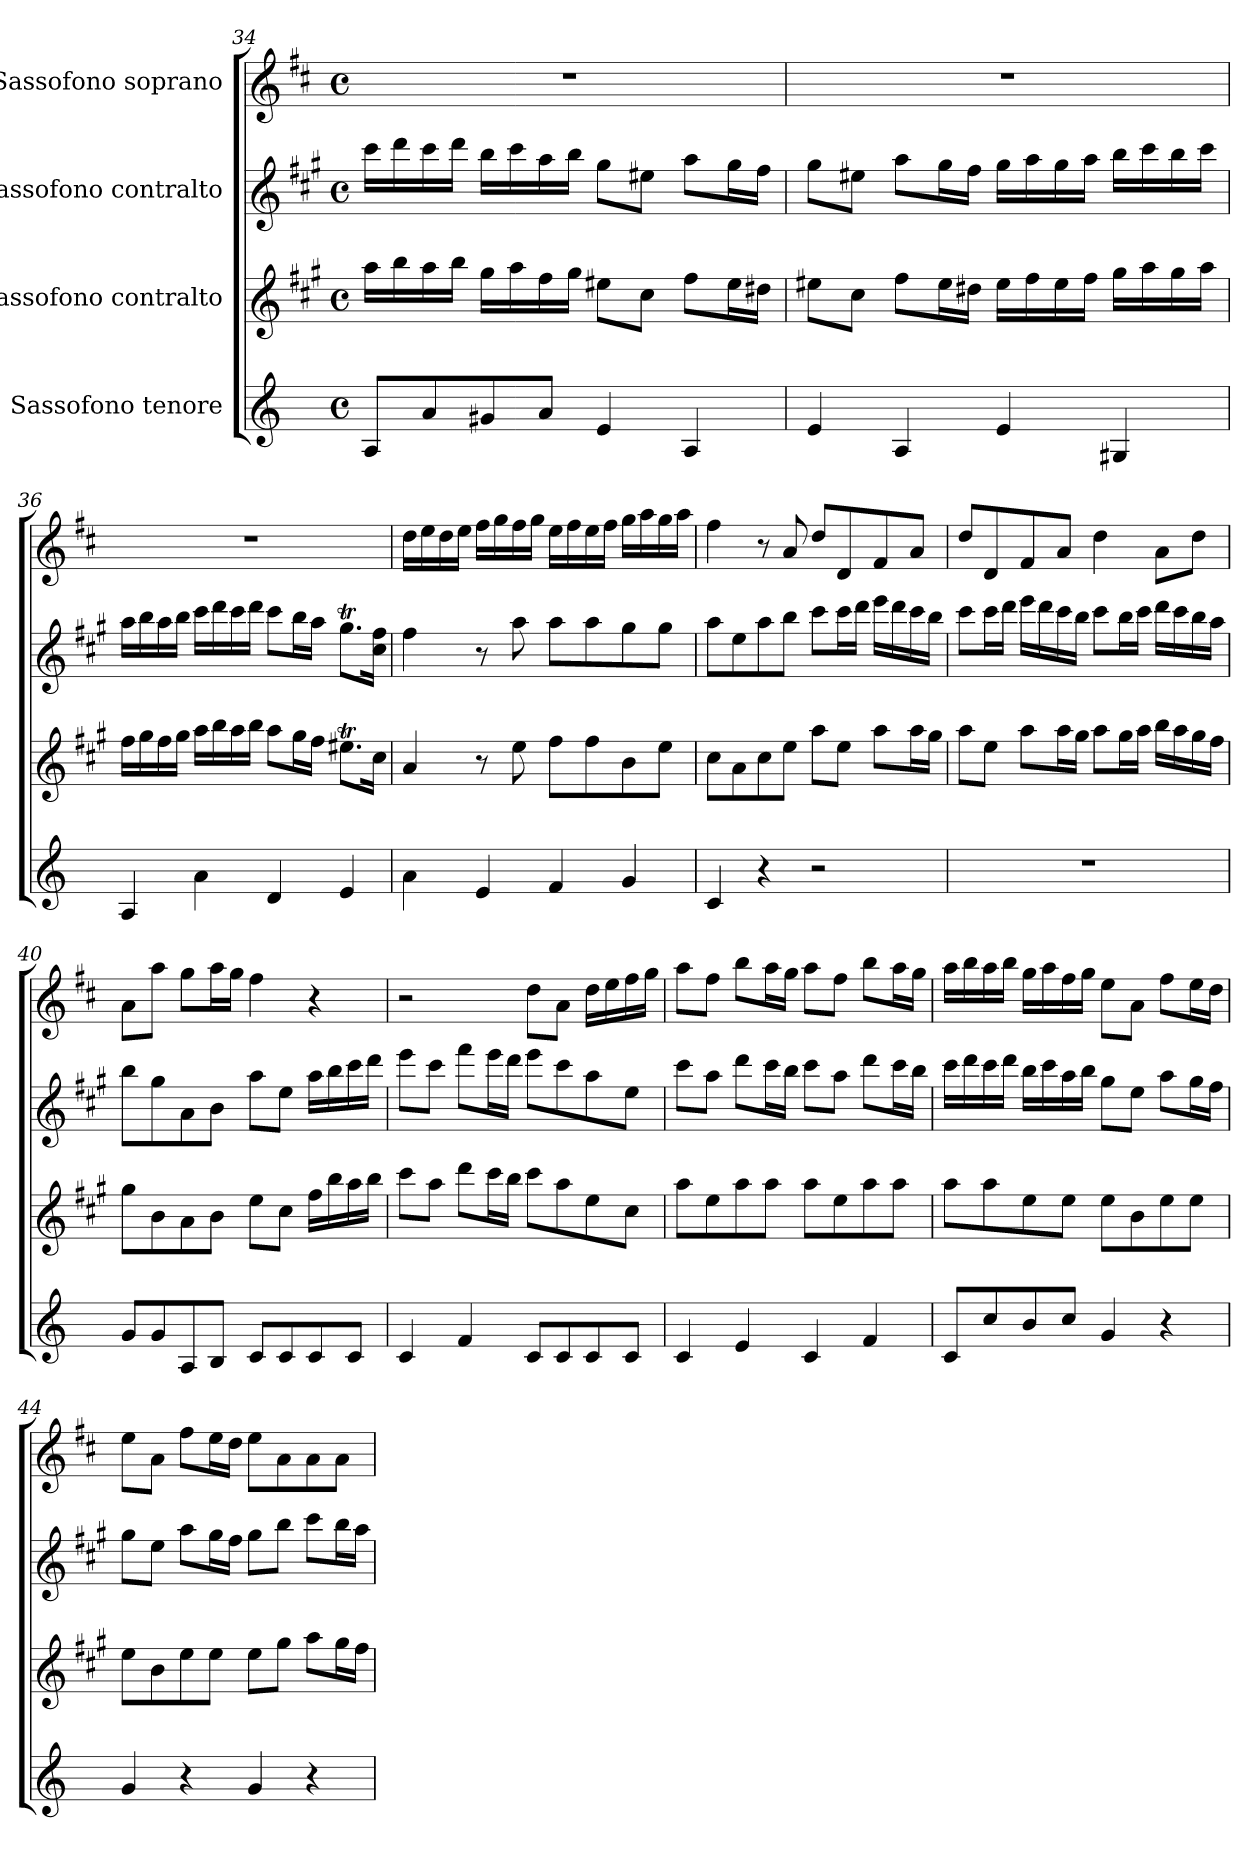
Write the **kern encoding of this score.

**kern	**kern	**kern	**kern
*part4	*part3	*part2	*part1
*staff4	*staff3	*staff2	*staff1
*I"Sassofono tenore	*I"Sassofono contralto	*I"Sassofono contralto	*I"Sassofono soprano
!!LO:LB:g=z
*clefG2	*clefG2	*clefG2	*clefG2
*ITrd8c14	*ITrd5c9	*ITrd5c9	*ITrd1c2
*k[]	*k[]	*k[]	*k[]
*M4/4	*M4/4	*M4/4	*M4/4
*met(c)	*met(c)	*met(c)	*met(c)
=34	=34	=34	=34
8AA/L	16cc\LL	16ee\LL	1r
.	16dd\	16ff\	.
8A/	16cc\	16ee\	.
.	16dd\JJ	16ff\JJ	.
8G#X/	16b\LL	16dd\LL	.
.	16cc\	16ee\	.
8A/J	16a\	16cc\	.
.	16b\JJ	16dd\JJ	.
4E/	8g#X\L	8b\L	.
.	8e\J	8g#X\J	.
4AA/	8a\L	8cc\L	.
.	16g#\L	16b\L	.
.	16f#X\JJ	16a\JJ	.
=35	=35	=35	=35
4E/	8g#X\L	8b\L	1r
.	8e\J	8g#X\J	.
4AA/	8a\L	8cc\L	.
.	16g#\L	16b\L	.
.	16f#X\JJ	16a\JJ	.
4E/	16g#\LL	16b\LL	.
.	16a\	16cc\	.
.	16g#\	16b\	.
.	16a\JJ	16cc\JJ	.
4GG#X/	16b\LL	16dd\LL	.
.	16cc\	16ee\	.
.	16b\	16dd\	.
.	16cc\JJ	16ee\JJ	.
!!LO:PB:g=z
=36	=36	=36	=36
4AA/	16a\LL	16cc\LL	1r
.	16b\	16dd\	.
.	16a\	16cc\	.
.	16b\JJ	16dd\JJ	.
4A\	16cc\LL	16ee\LL	.
.	16dd\	16ff\	.
.	16cc\	16ee\	.
.	16dd\JJ	16ff\JJ	.
4D/	8cc\L	8ee\L	.
.	16b\L	16dd\L	.
.	16a\JJ	16cc\JJ	.
4E/	8.g#Xt\L	8.bt\L	.
.	16e\Jk	16e\ 16a\Jk	.
=37	=37	=37	=37
4A\	4c/	4a\	16cc\LL
.	.	.	16dd\
.	.	.	16cc\
.	.	.	16dd\JJ
4E/	8r	8r	16ee\LL
.	.	.	16ff\
.	8g\	8cc\	16ee\
.	.	.	16ff\JJ
4F/	8a\L	8cc\L	16dd\LL
.	.	.	16ee\
.	8a\	8cc\	16dd\
.	.	.	16ee\JJ
4G/	8d\	8b\	16ff\LL
.	.	.	16gg\
.	8g\J	8b\J	16ff\
.	.	.	16gg\JJ
!!LO:LB:g=z
=38	=38	=38	=38
*	*^	*	*
4C/	1ryy	8e\L	8cc\L	4ee\
.	.	8c\	8g\	.
4r	.	8e\	8cc\	8r
.	.	8g\J	8dd\J	8g/
2r	.	8cc\L	8ee\L	8cc/L
.	.	8g\J	16ee\L	8c/
.	.	.	16ff\JJ	.
.	.	8cc\L	16gg\LL	8e/
.	.	.	16ff\	.
.	.	16cc\L	16ee\	8g/J
.	.	16b\JJ	16dd\JJ	.
=39	=39	=39	=39	=39
1r	1ryy	8cc\L	8ee\L	8cc/L
.	.	8g\J	16ee\L	8c/
.	.	.	16ff\JJ	.
.	.	8cc\L	16gg\LL	8e/
.	.	.	16ff\	.
.	.	16cc\L	16ee\	8g/J
.	.	16b\JJ	16dd\JJ	.
.	.	8cc\L	8ee\L	4cc\
.	.	16b\L	16dd\L	.
.	.	16cc\JJ	16ee\JJ	.
.	.	16dd\LL	16ff\LL	8g\L
.	.	16cc\	16ee\	.
.	.	16b\	16dd\	8cc\J
.	.	16a\JJ	16cc\JJ	.
*	*v	*v	*	*
!!LO:LB:g=z
=40	=40	=40	=40
8G/L	8b\L	8dd\L	8g\L
8G/	8d\	8b\	8gg\J
8AA/	8c\	8c\	8ff\L
8BB/J	8d\J	8d\J	16gg\L
.	.	.	16ff\JJ
8C/L	8g\L	8cc\L	4ee\
8C/	8e\J	8g\J	.
8C/	16a\LL	16cc\LL	4r
.	16dd\	16dd\	.
8C/J	16cc\	16ee\	.
.	16dd\JJ	16ff\JJ	.
=41	=41	=41	=41
4C/	8ee\L	8gg\L	2r
.	8cc\J	8ee\J	.
4F/	8ff\L	8aa\L	.
.	16ee\L	16gg\L	.
.	16dd\JJ	16ff\JJ	.
8C/L	8ee\L	8gg\L	8cc\L
8C/	8cc\	8ee\	8g\J
8C/	8g\	8cc\	16cc\LL
.	.	.	16dd\
8C/J	8e\J	8g\J	16ee\
.	.	.	16ff\JJ
=42	=42	=42	=42
*	*^	*	*
4C/	1ryy	8cc\L	8ee\L	8gg\L
.	.	8g\	8cc\J	8ee\J
4E/	.	8cc\	8ff\L	8aa\L
.	.	8cc\J	16ee\L	16gg\L
.	.	.	16dd\JJ	16ff\JJ
4C/	.	8cc\L	8ee\L	8gg\L
.	.	8g\	8cc\J	8ee\J
4F/	.	8cc\	8ff\L	8aa\L
.	.	8cc\J	16ee\L	16gg\L
.	.	.	16dd\JJ	16ff\JJ
!!LO:PB:g=z
=43	=43	=43	=43	=43
8C/L	1ryy	8cc\L	16ee\LL	16gg\LL
.	.	.	16ff\	16aa\
8c/	.	8cc\	16ee\	16gg\
.	.	.	16ff\JJ	16aa\JJ
8B/	.	8g\	16dd\LL	16ff\LL
.	.	.	16ee\	16gg\
8c/J	.	8g\J	16cc\	16ee\
.	.	.	16dd\JJ	16ff\JJ
4G/	.	8g\L	8b\L	8dd\L
.	.	8d\	8g\J	8g\J
4r	.	8g\	8cc\L	8ee\L
.	.	8g\J	16b\L	16dd\L
.	.	.	16a\JJ	16cc\JJ
=44	=44	=44	=44	=44
4G/	1ryy	8g\L	8b\L	8dd\L
.	.	8d\	8g\J	8g\J
4r	.	8g\	8cc\L	8ee\L
.	.	8g\J	16b\L	16dd\L
.	.	.	16a\JJ	16cc\JJ
4G/	.	8g\L	8b\L	8dd\L
.	.	8b\J	8dd\J	8g\
4r	.	8cc\L	8ee\L	8g\
.	.	16b\L	16dd\L	8g\J
.	.	16a\JJ	16cc\JJ	.
*	*v	*v	*	*
=	=	=	=
*-	*-	*-	*-
